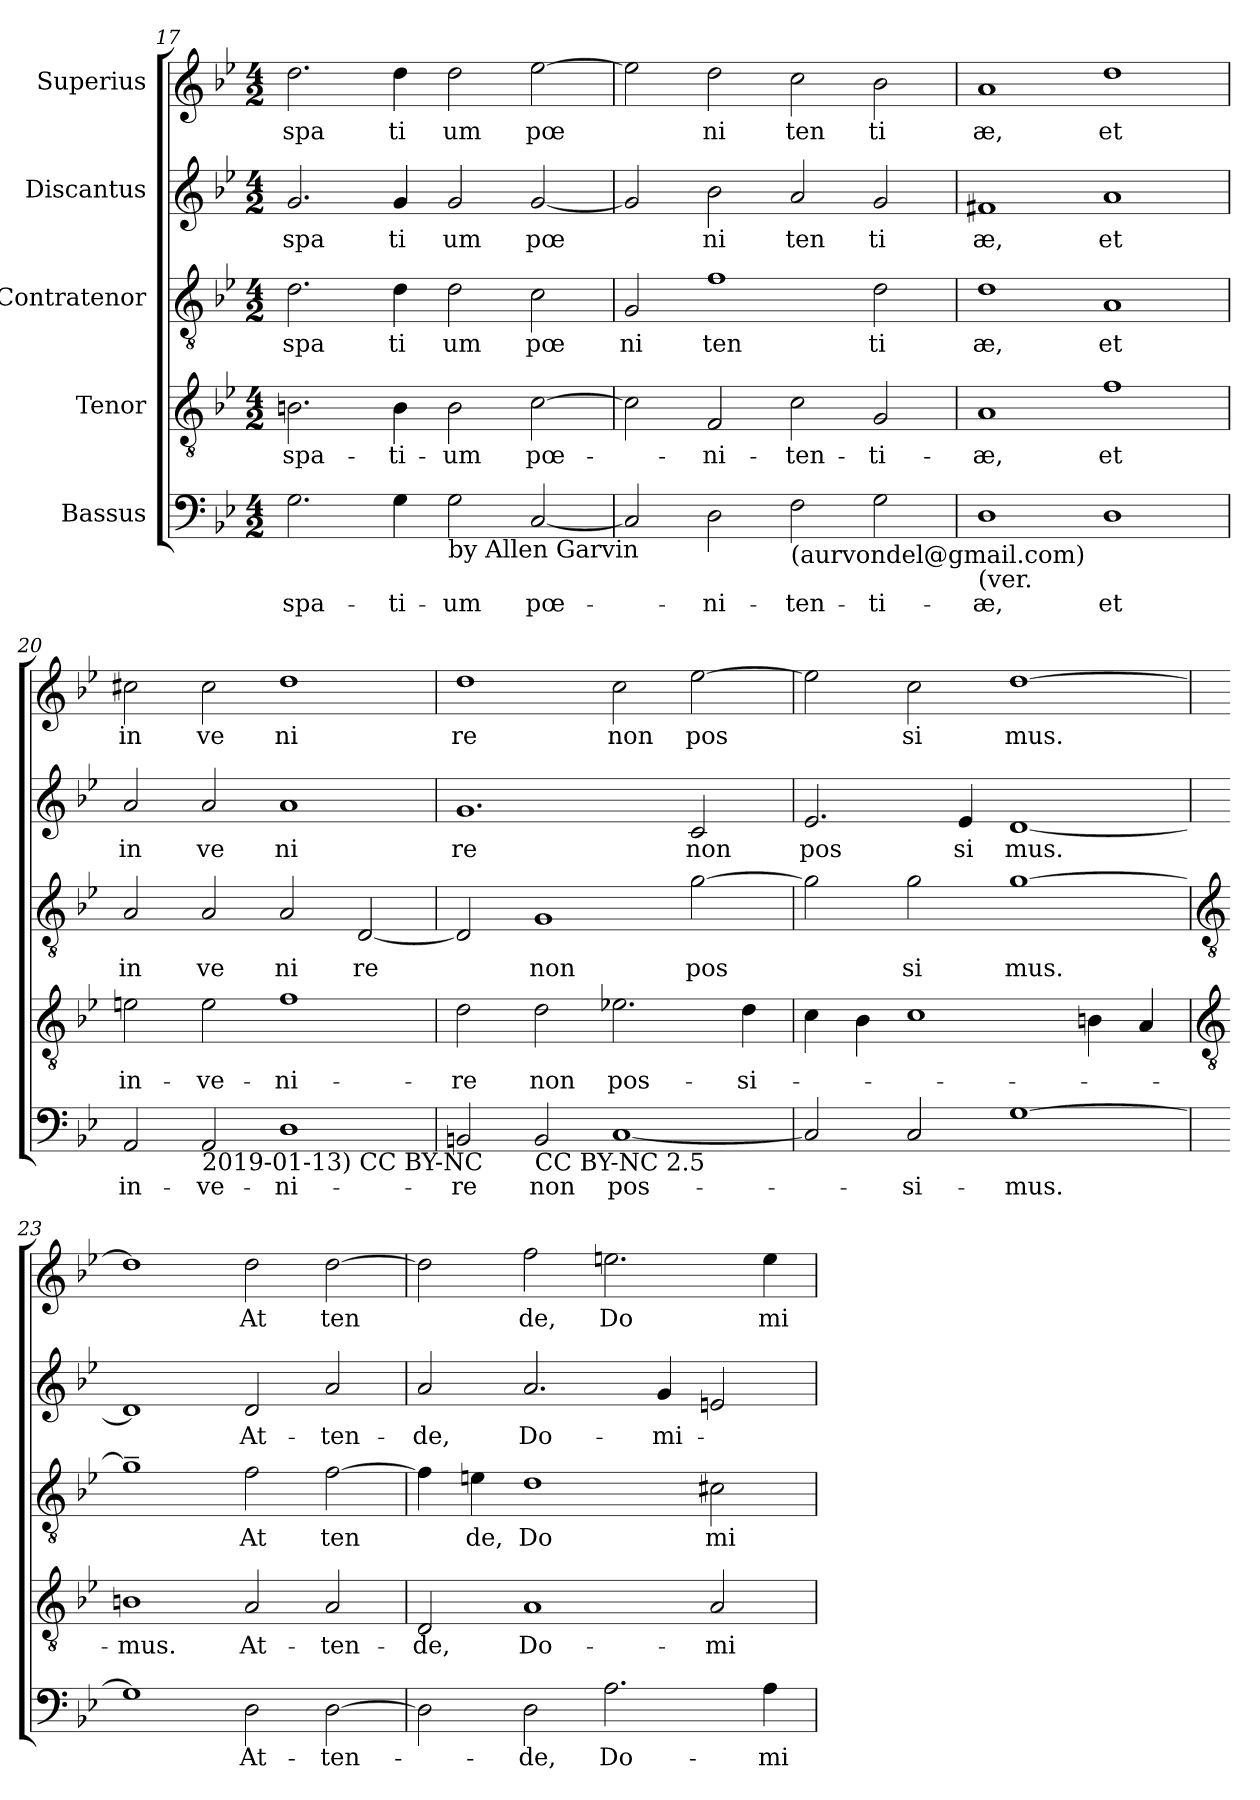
**kern	**text	**kern	**text	**kern	**text	**kern	**text	**kern	**text
*part5	*part5	*part4	*part4	*part3	*part3	*part2	*part2	*part1	*part1
*staff5	*staff5	*staff4	*staff4	*staff3	*staff3	*staff2	*staff2	*staff1	*staff1
*I"Bassus	*	*I"Tenor	*	*I"Contratenor	*	*I"Discantus	*	*I"Superius	*
*clefF4	*	*clefGv2	*	*clefGv2	*	*clefG2	*	*clefG2	*
*k[b-e-]	*	*k[b-e-]	*	*k[b-e-]	*	*k[b-e-]	*	*k[b-e-]	*
*B-:	*	*B-:	*	*B-:	*	*B-:	*	*B-:	*
*M4/2	*	*M4/2	*	*M4/2	*	*M4/2	*	*M4/2	*
=17	=17	=17	=17	=17	=17	=17	=17	=17	=17
!	!LO:LY:b	!	!LO:LY:b	!	!LO:LY:b	!	!LO:LY:b	!	!LO:LY:b
2.G\	spa-	2.Bn\	spa-	2.d\	spa	2.g/	spa	2.dd\	spa
!	!LO:LY:b	!	!LO:LY:b	!	!LO:LY:b	!	!LO:LY:b	!	!LO:LY:b
4G\	-ti-	4B\	-ti-	4d\	ti	4g/	ti	4dd\	ti
!LO:TX:b:t=by Allen Garvin	!	!	!	!	!	!	!	!	!
!	!LO:LY:b	!	!LO:LY:b	!	!LO:LY:b	!	!LO:LY:b	!	!LO:LY:b
2G\	-um	2B\	-um	2d\	um	2g/	um	2dd\	um
!	!LO:LY:b	!	!LO:LY:b	!	!LO:LY:b	!	!LO:LY:b	!	!LO:LY:b
[2C/	pœ-	[2c\	pœ-	2c\	pœ	[2g/	pœ	[2ee-\	pœ
=18	=18	=18	=18	=18	=18	=18	=18	=18	=18
!	!	!	!	!	!LO:LY:b	!	!	!	!
2C/]	.	2c\]	.	2G/	ni	2g/]	.	2ee-\]	.
!	!LO:LY:b	!	!LO:LY:b	!	!LO:LY:b	!	!LO:LY:b	!	!LO:LY:b
2D\	-ni-	2F/	-ni-	1f	ten	2b-\	ni	2dd\	ni
!LO:TX:b:t=(aurvondel@gmail.com)	!	!	!	!	!	!	!	!	!
!	!LO:LY:b	!	!LO:LY:b	!	!	!	!LO:LY:b	!	!LO:LY:b
2F\	-ten-	2c\	-ten-	.	.	2a/	ten	2cc\	ten
!	!LO:LY:b	!	!LO:LY:b	!	!LO:LY:b	!	!LO:LY:b	!	!LO:LY:b
2G\	-ti-	2G/	-ti-	2d\	ti	2g/	ti	2b-\	ti
=19	=19	=19	=19	=19	=19	=19	=19	=19	=19
!LO:TX:b:t=(ver.	!	!	!	!	!	!	!	!	!
!	!LO:LY:b	!	!LO:LY:b	!	!LO:LY:b	!	!LO:LY:b	!	!LO:LY:b
1D	-æ,	1A	-æ,	1d	æ,	1f#X	æ,	1a	æ,
!	!LO:LY:b	!	!LO:LY:b	!	!LO:LY:b	!	!LO:LY:b	!	!LO:LY:b
1D	et	1f	et	1A	et	1a	et	1dd	et
=20	=20	=20	=20	=20	=20	=20	=20	=20	=20
!	!LO:LY:b	!	!LO:LY:b	!	!LO:LY:b	!	!LO:LY:b	!	!LO:LY:b
2AA/	in-	2en\	in-	2A/	in	2a/	in	2cc#X\	in
!LO:TX:b:t=2019-01-13) CC BY-NC	!	!	!	!	!	!	!	!	!
!	!LO:LY:b	!	!LO:LY:b	!	!LO:LY:b	!	!LO:LY:b	!	!LO:LY:b
2AA/	-ve-	2e\	-ve-	2A/	ve	2a/	ve	2cc#\	ve
!	!LO:LY:b	!	!LO:LY:b	!	!LO:LY:b	!	!LO:LY:b	!	!LO:LY:b
1D	-ni-	1f	-ni-	2A/	ni	1a	ni	1dd	ni
!	!	!	!	!	!LO:LY:b	!	!	!	!
.	.	.	.	[2D/	re	.	.	.	.
=21	=21	=21	=21	=21	=21	=21	=21	=21	=21
!	!LO:LY:b	!	!LO:LY:b	!	!	!	!LO:LY:b	!	!LO:LY:b
2BBn/	-re	2d\	-re	2D/]	.	1.g	re	1dd	re
!LO:TX:b:t=CC BY-NC 2.5	!	!	!	!	!	!	!	!	!
!	!LO:LY:b	!	!LO:LY:b	!	!LO:LY:b	!	!	!	!
2BB/	non	2d\	non	1G	non	.	.	.	.
!	!LO:LY:b	!	!LO:LY:b	!	!	!	!	!	!LO:LY:b
[1C	pos-	2.e-X\	pos-	.	.	.	.	2cc\	non
!	!	!	!	!	!LO:LY:b	!	!LO:LY:b	!	!LO:LY:b
.	.	.	.	[2g\	pos	2c/	non	[2ee-\	pos
!	!	!	!LO:LY:b	!	!	!	!	!	!
.	.	4d\	-si-	.	.	.	.	.	.
=22	=22	=22	=22	=22	=22	=22	=22	=22	=22
!	!	!	!	!	!	!	!LO:LY:b	!	!
2C/]	.	4c\	.	2g\]	.	2.e-/	pos	2ee-\]	.
.	.	4B-\	.	.	.	.	.	.	.
!	!LO:LY:b	!	!	!	!LO:LY:b	!	!	!	!LO:LY:b
2C/	-si-	1c	.	2g\	si	.	.	2cc\	si
!	!	!	!	!	!	!	!LO:LY:b	!	!
.	.	.	.	.	.	4e-/	si	.	.
!	!LO:LY:b	!	!	!	!LO:LY:b	!	!LO:LY:b	!	!LO:LY:b
[1G	-mus.	.	.	[1g	mus.	[1d	mus.	[1dd	mus.
.	.	4Bn\	.	.	.	.	.	.	.
.	.	4A/	.	.	.	.	.	.	.
!!LO:LB:g=z
=23	=23	=23	=23	=23	=23	=23	=23	=23	=23
*	*	*clefGv2	*	*clefGv2	*	*	*	*	*
!	!	!	!LO:LY:b	!	!	!	!	!	!
1G]	.	1Bn	-mus.	1g~]	.	1d]	.	1dd]	.
!	!LO:LY:b	!	!LO:LY:b	!	!LO:LY:b	!	!LO:LY:b	!	!LO:LY:b
2D\	At-	2A/	At-	2f\	At	2d/	At-	2dd\	At
!	!LO:LY:b	!	!LO:LY:b	!	!LO:LY:b	!	!LO:LY:b	!	!LO:LY:b
[2D\	-ten-	2A/	-ten-	[2f\	ten	2a/	-ten-	[2dd\	ten
=24	=24	=24	=24	=24	=24	=24	=24	=24	=24
!	!	!	!LO:LY:b	!	!	!	!LO:LY:b	!	!
2D\]	.	2D/	-de,	4f\]	.	2a/	-de,	2dd\]	.
!	!	!	!	!	!LO:LY:b	!	!	!	!
.	.	.	.	4en\	de,	.	.	.	.
!	!LO:LY:b	!	!LO:LY:b	!	!LO:LY:b	!	!LO:LY:b	!	!LO:LY:b
2D\	-de,	1A	Do-	1d	Do	2.a/	Do-	2ff\	de,
!	!LO:LY:b	!	!	!	!	!	!	!	!LO:LY:b
2.A\	Do-	.	.	.	.	.	.	2.een\	Do
!	!	!	!	!	!	!	!LO:LY:b	!	!
.	.	.	.	.	.	4g/	-mi-	.	.
!	!	!	!LO:LY:b	!	!LO:LY:b	!	!	!	!
.	.	2A/	-mi-	2c#X\	mi	2en/	.	.	.
!	!LO:LY:b	!	!	!	!	!	!	!	!LO:LY:b
4A\	-mi-	.	.	.	.	.	.	4ee\	mi
=	=	=	=	=	=	=	=	=	=
*-	*-	*-	*-	*-	*-	*-	*-	*-	*-
